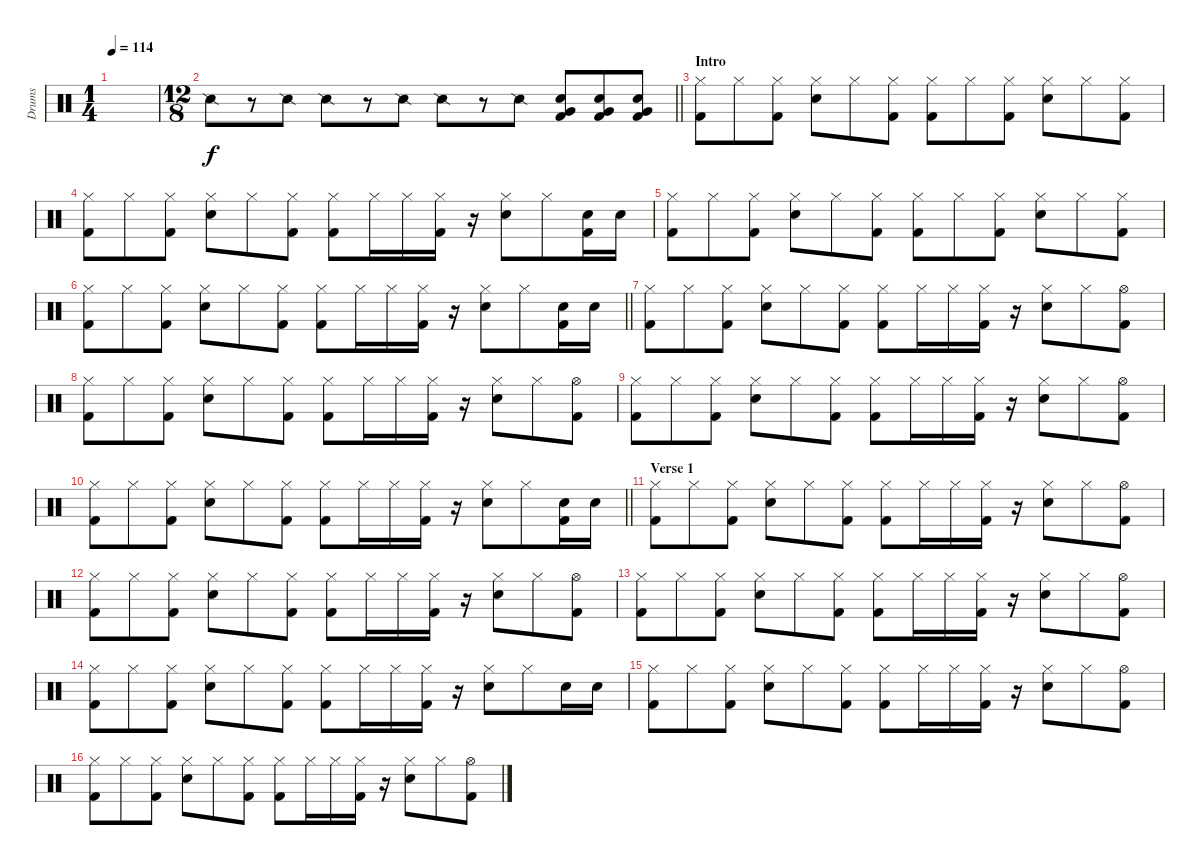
\track ("Drums" "Drums") {instrument percussion}
\staff {score}
\articulation defaults
\ts (1 4)
\tempo 114
\clef neutral
\ks c
|
\ts (12 8)
\barLineRight lightlight "Snare (side stick) 2".8
r.8 "Snare (side stick) 2".8 "Snare (side stick) 2".8 r.8 "Snare (side stick) 2".8 "Snare (side stick) 2".8 r.8 "Snare (side stick) 2".8 ("Snare (hit) 2" "Very Low Tom (hit)" "Kick (hit) 2").8 ("Snare (hit) 2" "Very Low Tom (hit)" "Kick (hit) 2").8 ("Snare (hit) 2" "Very Low Tom (hit)" "Kick (hit) 2").8 |
\section ("" "Intro")
("Hi-Hat (closed)" "Kick (hit) 2").8 "Hi-Hat (closed)".8 ("Hi-Hat (closed)" "Kick (hit) 2").8 ("Hi-Hat (closed)" "Snare (hit) 2").8 "Hi-Hat (closed)".8 ("Hi-Hat (closed)" "Kick (hit) 2").8 ("Hi-Hat (closed)" "Kick (hit) 2").8 "Hi-Hat (closed)".8 ("Hi-Hat (closed)" "Kick (hit) 2").8 ("Hi-Hat (closed)" "Snare (hit) 2").8 "Hi-Hat (closed)".8 ("Hi-Hat (closed)" "Kick (hit) 2").8 |
("Hi-Hat (closed)" "Kick (hit) 2").8 "Hi-Hat (closed)".8 ("Hi-Hat (closed)" "Kick (hit) 2").8 ("Hi-Hat (closed)" "Snare (hit) 2").8 "Hi-Hat (closed)".8 ("Hi-Hat (closed)" "Kick (hit) 2").8 ("Hi-Hat (closed)" "Kick (hit) 2").8 "Hi-Hat (closed)".16 "Hi-Hat (closed)".16 ("Hi-Hat (closed)" "Kick (hit) 2").16 r.16 ("Hi-Hat (closed)" "Snare (hit) 2").8 "Hi-Hat (closed)".8 ("Snare (hit) 2" "Kick (hit) 2").16 "Snare (hit) 2".16 |
("Hi-Hat (closed)" "Kick (hit) 2").8 "Hi-Hat (closed)".8 ("Hi-Hat (closed)" "Kick (hit) 2").8 ("Hi-Hat (closed)" "Snare (hit) 2").8 "Hi-Hat (closed)".8 ("Hi-Hat (closed)" "Kick (hit) 2").8 ("Hi-Hat (closed)" "Kick (hit) 2").8 "Hi-Hat (closed)".8 ("Hi-Hat (closed)" "Kick (hit) 2").8 ("Hi-Hat (closed)" "Snare (hit) 2").8 "Hi-Hat (closed)".8 ("Hi-Hat (closed)" "Kick (hit) 2").8 |
\barLineRight lightlight
("Hi-Hat (closed)" "Kick (hit) 2").8 "Hi-Hat (closed)".8 ("Hi-Hat (closed)" "Kick (hit) 2").8 ("Hi-Hat (closed)" "Snare (hit) 2").8 "Hi-Hat (closed)".8 ("Hi-Hat (closed)" "Kick (hit) 2").8 ("Hi-Hat (closed)" "Kick (hit) 2").8 "Hi-Hat (closed)".16 "Hi-Hat (closed)".16 ("Hi-Hat (closed)" "Kick (hit) 2").16 r.16 ("Hi-Hat (closed)" "Snare (hit) 2").8 "Hi-Hat (closed)".8 ("Snare (hit) 2" "Kick (hit) 2").16 "Snare (hit) 2".16 |
("Hi-Hat (closed)" "Kick (hit) 2").8 "Hi-Hat (closed)".8 ("Hi-Hat (closed)" "Kick (hit) 2").8 ("Hi-Hat (closed)" "Snare (hit) 2").8 "Hi-Hat (closed)".8 ("Hi-Hat (closed)" "Kick (hit) 2").8 ("Hi-Hat (closed)" "Kick (hit) 2").8 "Hi-Hat (closed)".16 "Hi-Hat (closed)".16 ("Hi-Hat (closed)" "Kick (hit) 2").16 r.16 ("Hi-Hat (closed)" "Snare (hit) 2").8 "Hi-Hat (closed)".8 ("Hi-Hat (open)" "Kick (hit) 2").8 |
("Hi-Hat (closed)" "Kick (hit) 2").8 "Hi-Hat (closed)".8 ("Hi-Hat (closed)" "Kick (hit) 2").8 ("Hi-Hat (closed)" "Snare (hit) 2").8 "Hi-Hat (closed)".8 ("Hi-Hat (closed)" "Kick (hit) 2").8 ("Hi-Hat (closed)" "Kick (hit) 2").8 "Hi-Hat (closed)".16 "Hi-Hat (closed)".16 ("Hi-Hat (closed)" "Kick (hit) 2").16 r.16 ("Hi-Hat (closed)" "Snare (hit) 2").8 "Hi-Hat (closed)".8 ("Hi-Hat (open)" "Kick (hit) 2").8 |
("Hi-Hat (closed)" "Kick (hit) 2").8 "Hi-Hat (closed)".8 ("Hi-Hat (closed)" "Kick (hit) 2").8 ("Hi-Hat (closed)" "Snare (hit) 2").8 "Hi-Hat (closed)".8 ("Hi-Hat (closed)" "Kick (hit) 2").8 ("Hi-Hat (closed)" "Kick (hit) 2").8 "Hi-Hat (closed)".16 "Hi-Hat (closed)".16 ("Hi-Hat (closed)" "Kick (hit) 2").16 r.16 ("Hi-Hat (closed)" "Snare (hit) 2").8 "Hi-Hat (closed)".8 ("Hi-Hat (open)" "Kick (hit) 2").8 |
\barLineRight lightlight
("Hi-Hat (closed)" "Kick (hit) 2").8 "Hi-Hat (closed)".8 ("Hi-Hat (closed)" "Kick (hit) 2").8 ("Hi-Hat (closed)" "Snare (hit) 2").8 "Hi-Hat (closed)".8 ("Hi-Hat (closed)" "Kick (hit) 2").8 ("Hi-Hat (closed)" "Kick (hit) 2").8 "Hi-Hat (closed)".16 "Hi-Hat (closed)".16 ("Hi-Hat (closed)" "Kick (hit) 2").16 r.16 ("Hi-Hat (closed)" "Snare (hit) 2").8 "Hi-Hat (closed)".8 ("Snare (hit) 2" "Kick (hit) 2").16 "Snare (hit) 2".16 |
\section ("" "Verse 1")
("Hi-Hat (closed)" "Kick (hit) 2").8 "Hi-Hat (closed)".8 ("Hi-Hat (closed)" "Kick (hit) 2").8 ("Hi-Hat (closed)" "Snare (hit) 2").8 "Hi-Hat (closed)".8 ("Hi-Hat (closed)" "Kick (hit) 2").8 ("Hi-Hat (closed)" "Kick (hit) 2").8 "Hi-Hat (closed)".16 "Hi-Hat (closed)".16 ("Hi-Hat (closed)" "Kick (hit) 2").16 r.16 ("Hi-Hat (closed)" "Snare (hit) 2").8 "Hi-Hat (closed)".8 ("Hi-Hat (open)" "Kick (hit) 2").8 |
("Hi-Hat (closed)" "Kick (hit) 2").8 "Hi-Hat (closed)".8 ("Hi-Hat (closed)" "Kick (hit) 2").8 ("Hi-Hat (closed)" "Snare (hit) 2").8 "Hi-Hat (closed)".8 ("Hi-Hat (closed)" "Kick (hit) 2").8 ("Hi-Hat (closed)" "Kick (hit) 2").8 "Hi-Hat (closed)".16 "Hi-Hat (closed)".16 ("Hi-Hat (closed)" "Kick (hit) 2").16 r.16 ("Hi-Hat (closed)" "Snare (hit) 2").8 "Hi-Hat (closed)".8 ("Hi-Hat (open)" "Kick (hit) 2").8 |
("Hi-Hat (closed)" "Kick (hit) 2").8 "Hi-Hat (closed)".8 ("Hi-Hat (closed)" "Kick (hit) 2").8 ("Hi-Hat (closed)" "Snare (hit) 2").8 "Hi-Hat (closed)".8 ("Hi-Hat (closed)" "Kick (hit) 2").8 ("Hi-Hat (closed)" "Kick (hit) 2").8 "Hi-Hat (closed)".16 "Hi-Hat (closed)".16 ("Hi-Hat (closed)" "Kick (hit) 2").16 r.16 ("Hi-Hat (closed)" "Snare (hit) 2").8 "Hi-Hat (closed)".8 ("Hi-Hat (open)" "Kick (hit) 2").8 |
("Hi-Hat (closed)" "Kick (hit) 2").8 "Hi-Hat (closed)".8 ("Hi-Hat (closed)" "Kick (hit) 2").8 ("Hi-Hat (closed)" "Snare (hit) 2").8 "Hi-Hat (closed)".8 ("Hi-Hat (closed)" "Kick (hit) 2").8 ("Hi-Hat (closed)" "Kick (hit) 2").8 "Hi-Hat (closed)".16 "Hi-Hat (closed)".16 ("Hi-Hat (closed)" "Kick (hit) 2").16 r.16 ("Hi-Hat (closed)" "Snare (hit) 2").8 "Hi-Hat (closed)".8 "Snare (hit) 2".16 "Snare (hit) 2".16 |
("Hi-Hat (closed)" "Kick (hit) 2").8 "Hi-Hat (closed)".8 ("Hi-Hat (closed)" "Kick (hit) 2").8 ("Hi-Hat (closed)" "Snare (hit) 2").8 "Hi-Hat (closed)".8 ("Hi-Hat (closed)" "Kick (hit) 2").8 ("Hi-Hat (closed)" "Kick (hit) 2").8 "Hi-Hat (closed)".16 "Hi-Hat (closed)".16 ("Hi-Hat (closed)" "Kick (hit) 2").16 r.16 ("Hi-Hat (closed)" "Snare (hit) 2").8 "Hi-Hat (closed)".8 ("Hi-Hat (open)" "Kick (hit) 2").8 |
("Hi-Hat (closed)" "Kick (hit) 2").8 "Hi-Hat (closed)".8 ("Hi-Hat (closed)" "Kick (hit) 2").8 ("Hi-Hat (closed)" "Snare (hit) 2").8 "Hi-Hat (closed)".8 ("Hi-Hat (closed)" "Kick (hit) 2").8 ("Hi-Hat (closed)" "Kick (hit) 2").8 "Hi-Hat (closed)".16 "Hi-Hat (closed)".16 ("Hi-Hat (closed)" "Kick (hit) 2").16 r.16 ("Hi-Hat (closed)" "Snare (hit) 2").8 "Hi-Hat (closed)".8 ("Hi-Hat (open)" "Kick (hit) 2").8
